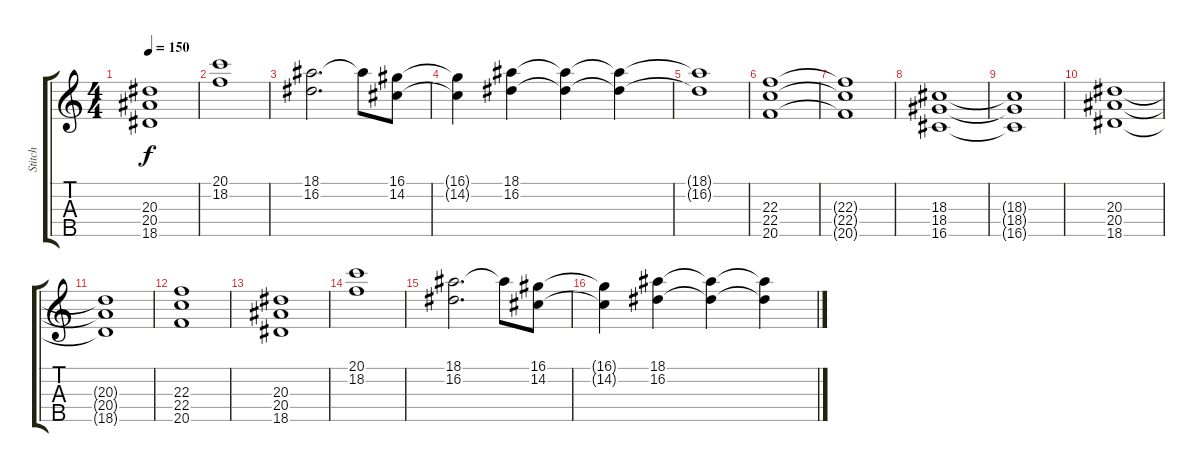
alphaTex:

\track ("Stitch" "Stitch") {instrument stringensemble2}
\staff {score tabs}
\tuning (E4 B3 G3 D3 A2) {hide}
\ts (4 4)
\tempo 150
\clef g2
\ks c
(20.3 20.4 18.5).1{dy f} |
(20.1 18.2).1 |
(18.1 16.2).2{d} 18.1{t}.8 (16.1 14.2).8 |
(16.1{t} 14.2{t}).4 (18.1 16.2).4 (18.1{t} 16.2{t}).4 (18.1{t} 16.2{t}).4 |
(18.1{t} 16.2{t}).1 |
(22.3 22.4 20.5).1 |
(22.3{t} 22.4{t} 20.5{t}).1 |
(18.3 18.4 16.5).1 |
(18.3{t} 18.4{t} 16.5{t}).1 |
(20.3 20.4 18.5).1 |
(20.3{t} 20.4{t} 18.5{t}).1 |
(22.3 22.4 20.5).1 |
(20.3 20.4 18.5).1 |
(20.1 18.2).1 |
(18.1 16.2).2{d} 18.1{t}.8 (16.1 14.2).8 |
(16.1{t} 14.2{t}).4 (18.1 16.2).4 (18.1{t} 16.2{t}).4 (18.1{t} 16.2{t}).4
